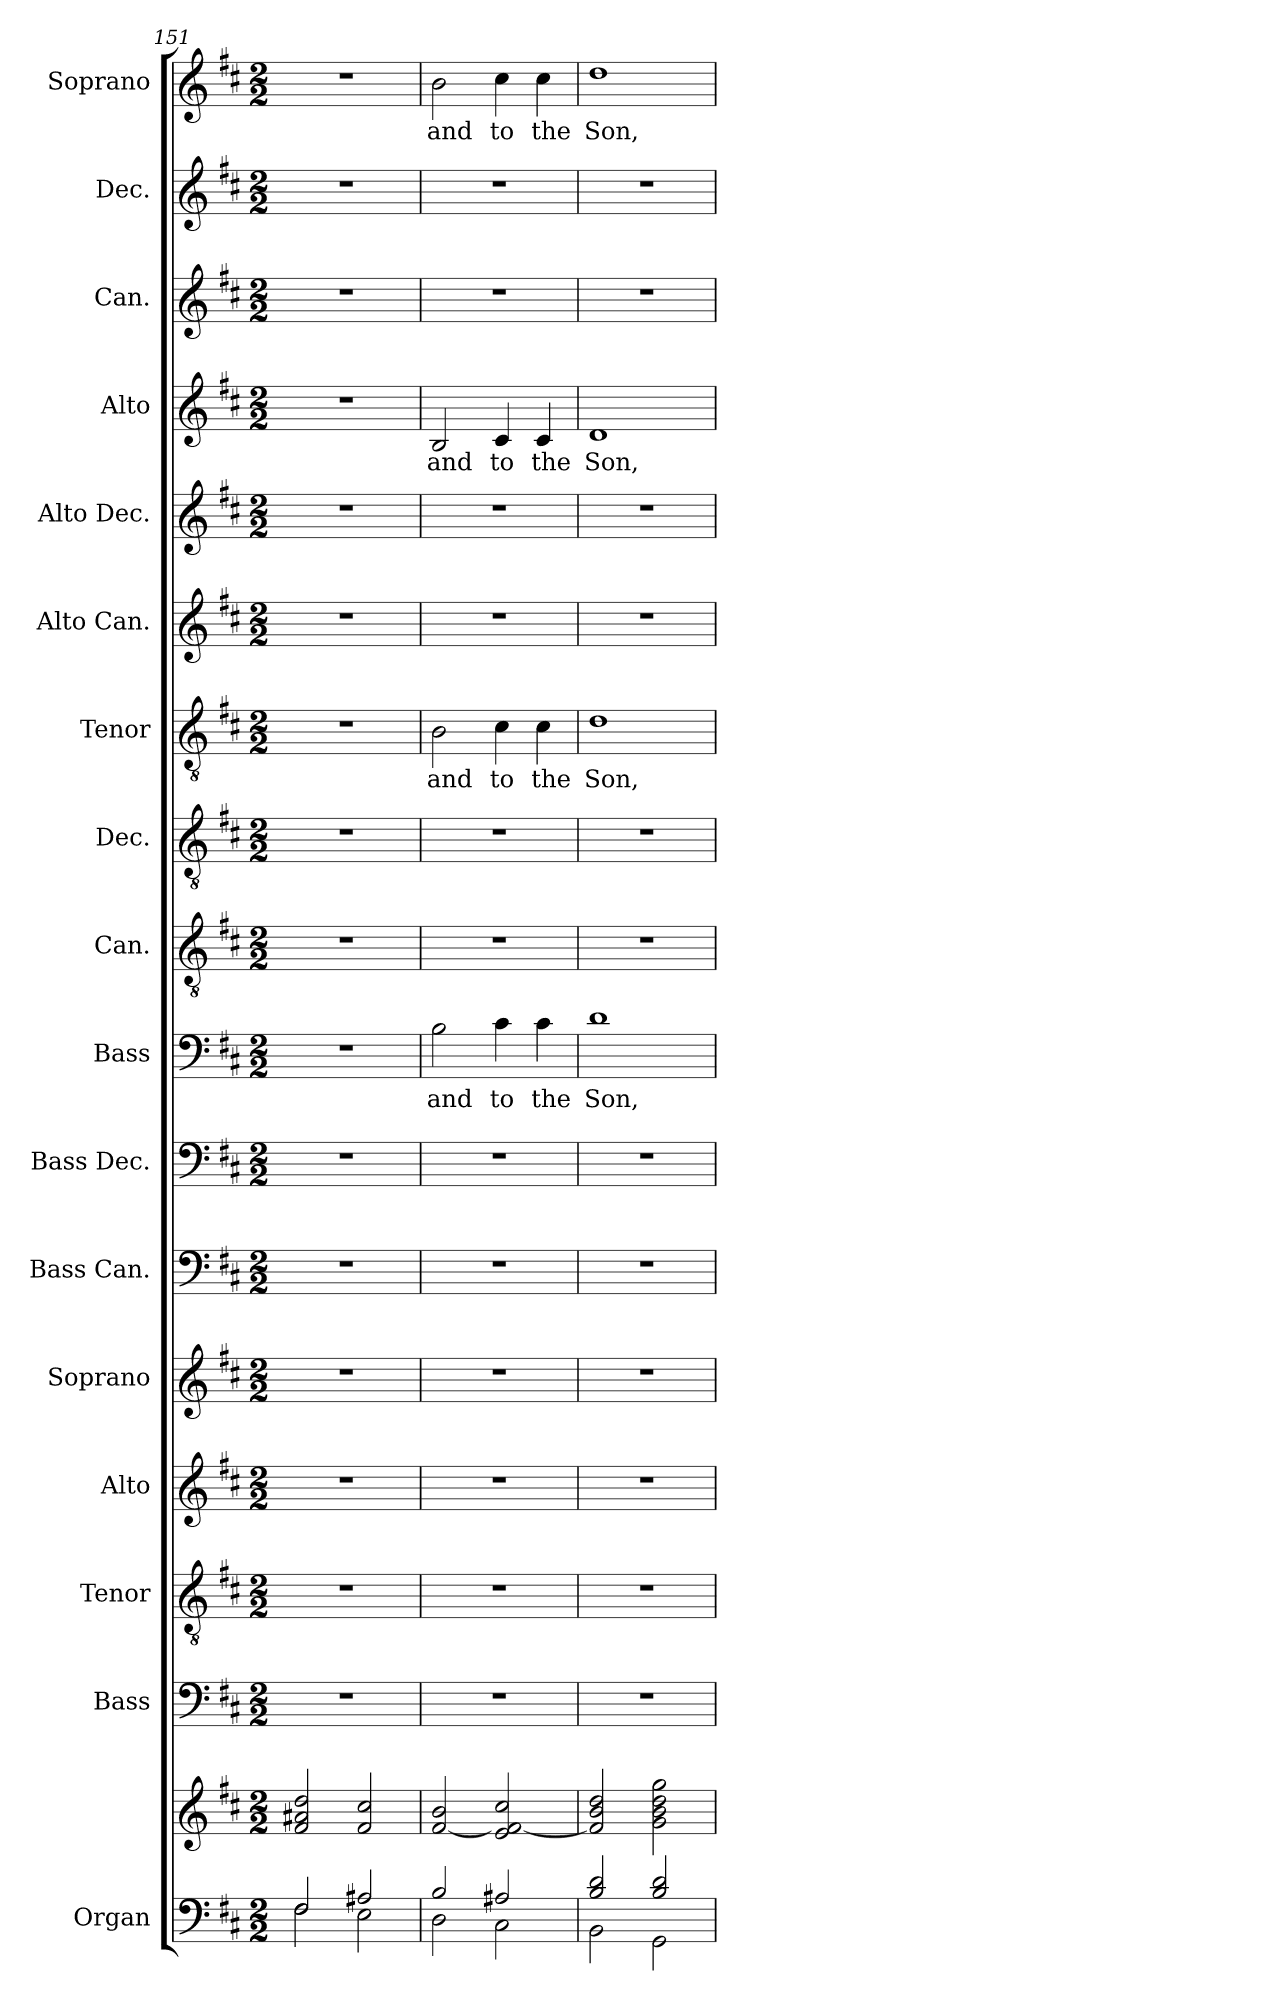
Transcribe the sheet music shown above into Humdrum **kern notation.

**kern	**kern	**kern	**kern	**kern	**kern	**kern	**kern	**kern	**text	**kern	**kern	**kern	**text	**kern	**kern	**kern	**text	**kern	**kern	**kern	**text
*part17	*part17	*part16	*part15	*part14	*part13	*part12	*part11	*part10	*part10	*part9	*part8	*part7	*part7	*part6	*part5	*part4	*part4	*part3	*part2	*part1	*part1
*staff18	*staff17	*staff16	*staff15	*staff14	*staff13	*staff12	*staff11	*staff10	*staff10	*staff9	*staff8	*staff7	*staff7	*staff6	*staff5	*staff4	*staff4	*staff3	*staff2	*staff1	*staff1
*I"Organ	*	*I"Bass	*I"Tenor	*I"Alto	*I"Soprano	*I"Bass Can.	*I"Bass Dec.	*I"Bass	*	*I"Can.	*I"Dec.	*I"Tenor	*	*I"Alto Can.	*I"Alto Dec.	*I"Alto	*	*I"Can.	*I"Dec.	*I"Soprano	*
*I'Org.	*	*I'B.	*I'T.	*I'A.	*I'S.	*I'B.   Can.	*I'Dec.	*I'B.	*	*	*I'Dec.	*I'T.	*	*I'A.   Can.	*I'Dec.	*I'A.	*	*	*I'Dec.	*I'S.	*
*clefF4	*clefG2	*clefF4	*clefGv2	*clefG2	*clefG2	*clefF4	*clefF4	*clefF4	*	*clefGv2	*clefGv2	*clefGv2	*	*clefG2	*clefG2	*clefG2	*	*clefG2	*clefG2	*clefG2	*
*	*	*	*ITrd7c12	*	*	*	*	*	*	*ITrd7c12	*ITrd7c12	*ITrd7c12	*	*	*	*	*	*	*	*	*
*k[f#c#]	*k[f#c#]	*k[f#c#]	*k[f#c#]	*k[f#c#]	*k[f#c#]	*k[f#c#]	*k[f#c#]	*k[f#c#]	*	*k[f#c#]	*k[f#c#]	*k[f#c#]	*	*k[f#c#]	*k[f#c#]	*k[f#c#]	*	*k[f#c#]	*k[f#c#]	*k[f#c#]	*
*D:	*D:	*D:	*D:	*D:	*D:	*D:	*D:	*D:	*	*D:	*D:	*D:	*	*D:	*D:	*D:	*	*D:	*D:	*D:	*
*M2/2	*M2/2	*M2/2	*M2/2	*M2/2	*M2/2	*M2/2	*M2/2	*M2/2	*	*M2/2	*M2/2	*M2/2	*	*M2/2	*M2/2	*M2/2	*	*M2/2	*M2/2	*M2/2	*
=151	=151	=151	=151	=151	=151	=151	=151	=151	=151	=151	=151	=151	=151	=151	=151	=151	=151	=151	=151	=151	=151
*^	*	*	*	*	*	*	*	*	*	*	*	*	*	*	*	*	*	*	*	*	*
2F#i/	2F#i\	2f#i/ 2a#Xi 2ddi	1r	1r	1r	1r	1r	1r	1r	.	1r	1r	1r	.	1r	1r	1r	.	1r	1r	1r	.
2A#Xi/	2Ei\	2f#i/ 2cc#i	.	.	.	.	.	.	.	.	.	.	.	.	.	.	.	.	.	.	.	.
=152	=152	=152	=152	=152	=152	=152	=152	=152	=152	=152	=152	=152	=152	=152	=152	=152	=152	=152	=152	=152	=152	=152
!	!	!	!	!	!	!	!	!	!	!LO:LY:b:color=#000000	!	!	!	!	!	!	!	!	!	!	!	!
!	!	!	!	!	!	!	!	!	!	!	!	!	!	!LO:LY:b:color=#000000	!	!	!	!	!	!	!	!
!	!	!	!	!	!	!	!	!	!	!	!	!	!	!	!	!	!	!LO:LY:b:color=#000000	!	!	!	!
!	!	!	!	!	!	!	!	!	!	!	!	!	!	!	!	!	!	!	!	!	!	!LO:LY:b:color=#000000
2Bi/	2Di\	[2f#i/ 2bi	1r	1r	1r	1r	1r	1r	2Bi\	and	1r	1r	2BBi\	and	1r	1r	2Bi/	and	1r	1r	2bi\	and
!	!	!	!	!	!	!	!	!	!	!LO:LY:b:color=#000000	!	!	!	!	!	!	!	!	!	!	!	!
!	!	!	!	!	!	!	!	!	!	!	!	!	!	!LO:LY:b:color=#000000	!	!	!	!	!	!	!	!
!	!	!	!	!	!	!	!	!	!	!	!	!	!	!	!	!	!	!LO:LY:b:color=#000000	!	!	!	!
!	!	!	!	!	!	!	!	!	!	!	!	!	!	!	!	!	!	!	!	!	!	!LO:LY:b:color=#000000
2A#Xi/	2C#i\	2ei/ 2f#i_ 2cc#i	.	.	.	.	.	.	4c#i\	to	.	.	4C#i\	to	.	.	4c#i/	to	.	.	4cc#i\	to
!	!	!	!	!	!	!	!	!	!	!LO:LY:b:color=#000000	!	!	!	!	!	!	!	!	!	!	!	!
!	!	!	!	!	!	!	!	!	!	!	!	!	!	!LO:LY:b:color=#000000	!	!	!	!	!	!	!	!
!	!	!	!	!	!	!	!	!	!	!	!	!	!	!	!	!	!	!LO:LY:b:color=#000000	!	!	!	!
!	!	!	!	!	!	!	!	!	!	!	!	!	!	!	!	!	!	!	!	!	!	!LO:LY:b:color=#000000
.	.	.	.	.	.	.	.	.	4c#i\	the	.	.	4C#i\	the	.	.	4c#i/	the	.	.	4cc#i\	the
=153	=153	=153	=153	=153	=153	=153	=153	=153	=153	=153	=153	=153	=153	=153	=153	=153	=153	=153	=153	=153	=153	=153
!	!	!	!	!	!	!	!	!	!	!LO:LY:b:color=#000000	!	!	!	!	!	!	!	!	!	!	!	!
!	!	!	!	!	!	!	!	!	!	!	!	!	!	!LO:LY:b:color=#000000	!	!	!	!	!	!	!	!
!	!	!	!	!	!	!	!	!	!	!	!	!	!	!	!	!	!	!LO:LY:b:color=#000000	!	!	!	!
!	!	!	!	!	!	!	!	!	!	!	!	!	!	!	!	!	!	!	!	!	!	!LO:LY:b:color=#000000
2Bi/ 2di	2BBi\	2f#i/] 2bi 2ddi	1r	1r	1r	1r	1r	1r	1di	Son,	1r	1r	1Di	Son,	1r	1r	1di	Son,	1r	1r	1ddi	Son,
2Bi/ 2di	2GGi\	2gi\ 2bi 2ddi 2ggi	.	.	.	.	.	.	.	.	.	.	.	.	.	.	.	.	.	.	.	.
*v	*v	*	*	*	*	*	*	*	*	*	*	*	*	*	*	*	*	*	*	*	*	*
=	=	=	=	=	=	=	=	=	=	=	=	=	=	=	=	=	=	=	=	=	=
*-	*-	*-	*-	*-	*-	*-	*-	*-	*-	*-	*-	*-	*-	*-	*-	*-	*-	*-	*-	*-	*-
